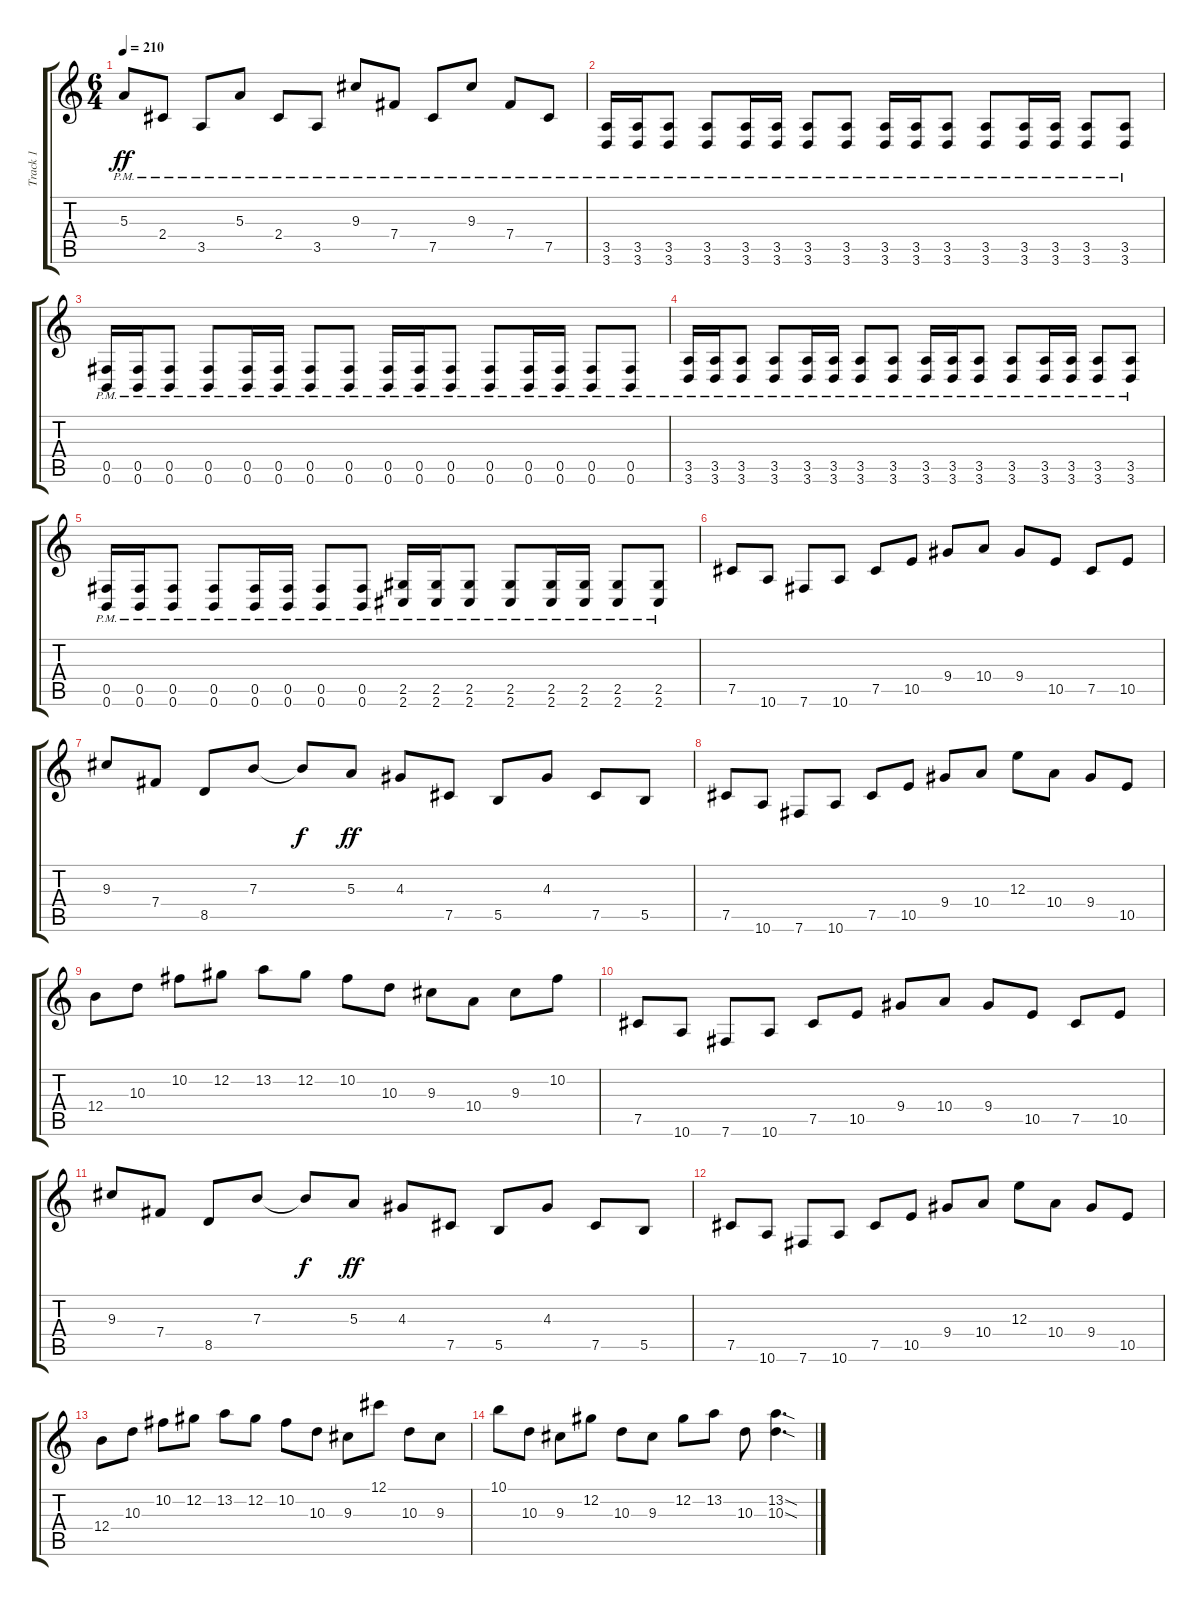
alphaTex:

\track ("Track 1" "Track 1") {instrument distortionguitar}
\staff {score tabs}
\tuning (Db4 Ab3 E3 B2 Gb2 B1) {hide}
\ts (6 4)
\tempo 210
\clef g2
\ks c
5.3{pm}.8{dy ff} 2.4{pm}.8 3.5{pm}.8 5.3{pm}.8 2.4{pm}.8 3.5{pm}.8 9.3{pm}.8 7.4{pm}.8 7.5{pm}.8 9.3{pm}.8 7.4{pm}.8 7.5{pm}.8 |
(3.5{pm} 3.6{pm}).16 (3.5{pm} 3.6{pm}).16 (3.5{pm} 3.6{pm}).8 (3.5{pm} 3.6{pm}).8 (3.5{pm} 3.6{pm}).16 (3.5{pm} 3.6{pm}).16 (3.5{pm} 3.6{pm}).8 (3.5{pm} 3.6{pm}).8 (3.5{pm} 3.6{pm}).16 (3.5{pm} 3.6{pm}).16 (3.5{pm} 3.6{pm}).8 (3.5{pm} 3.6{pm}).8 (3.5{pm} 3.6{pm}).16 (3.5{pm} 3.6{pm}).16 (3.5{pm} 3.6{pm}).8 (3.5{pm} 3.6{pm}).8 |
(0.5{pm} 0.6{pm}).16 (0.5{pm} 0.6{pm}).16 (0.5{pm} 0.6{pm}).8 (0.5{pm} 0.6{pm}).8 (0.5{pm} 0.6{pm}).16 (0.5{pm} 0.6{pm}).16 (0.5{pm} 0.6{pm}).8 (0.5{pm} 0.6{pm}).8 (0.5{pm} 0.6{pm}).16 (0.5{pm} 0.6{pm}).16 (0.5{pm} 0.6{pm}).8 (0.5{pm} 0.6{pm}).8 (0.5{pm} 0.6{pm}).16 (0.5{pm} 0.6{pm}).16 (0.5{pm} 0.6{pm}).8 (0.5{pm} 0.6{pm}).8 |
(3.5{pm} 3.6{pm}).16 (3.5{pm} 3.6{pm}).16 (3.5{pm} 3.6{pm}).8 (3.5{pm} 3.6{pm}).8 (3.5{pm} 3.6{pm}).16 (3.5{pm} 3.6{pm}).16 (3.5{pm} 3.6{pm}).8 (3.5{pm} 3.6{pm}).8 (3.5{pm} 3.6{pm}).16 (3.5{pm} 3.6{pm}).16 (3.5{pm} 3.6{pm}).8 (3.5{pm} 3.6{pm}).8 (3.5{pm} 3.6{pm}).16 (3.5{pm} 3.6{pm}).16 (3.5{pm} 3.6{pm}).8 (3.5{pm} 3.6{pm}).8 |
(0.5{pm} 0.6{pm}).16 (0.5{pm} 0.6{pm}).16 (0.5{pm} 0.6{pm}).8 (0.5{pm} 0.6{pm}).8 (0.5{pm} 0.6{pm}).16 (0.5{pm} 0.6{pm}).16 (0.5{pm} 0.6{pm}).8 (0.5{pm} 0.6{pm}).8 (2.5{pm} 2.6{pm}).16 (2.5{pm} 2.6{pm}).16 (2.5{pm} 2.6{pm}).8 (2.5{pm} 2.6{pm}).8 (2.5{pm} 2.6{pm}).16 (2.5{pm} 2.6{pm}).16 (2.5{pm} 2.6{pm}).8 (2.5{pm} 2.6{pm}).8 |
7.5.8 10.6.8 7.6.8 10.6.8 7.5.8 10.5.8 9.4.8 10.4.8 9.4.8 10.5.8 7.5.8 10.5.8 |
9.3.8 7.4.8 8.5.8 7.3.8 7.3{t}.8{dy f} 5.3.8{dy ff} 4.3.8 7.5.8 5.5.8 4.3.8 7.5.8 5.5.8 |
7.5.8 10.6.8 7.6.8 10.6.8 7.5.8 10.5.8 9.4.8 10.4.8 12.3.8 10.4.8 9.4.8 10.5.8 |
12.4.8 10.3.8 10.2.8 12.2.8 13.2.8 12.2.8 10.2.8 10.3.8 9.3.8 10.4.8 9.3.8 10.2.8 |
7.5.8 10.6.8 7.6.8 10.6.8 7.5.8 10.5.8 9.4.8 10.4.8 9.4.8 10.5.8 7.5.8 10.5.8 |
9.3.8 7.4.8 8.5.8 7.3.8 7.3{t}.8{dy f} 5.3.8{dy ff} 4.3.8 7.5.8 5.5.8 4.3.8 7.5.8 5.5.8 |
7.5.8 10.6.8 7.6.8 10.6.8 7.5.8 10.5.8 9.4.8 10.4.8 12.3.8 10.4.8 9.4.8 10.5.8 |
12.4.8 10.3.8 10.2.8 12.2.8 13.2.8 12.2.8 10.2.8 10.3.8 9.3.8 12.1.8 10.3.8 9.3.8 |
10.1.8 10.3.8 9.3.8 12.2.8 10.3.8 9.3.8 12.2.8 13.2.8 10.3.8 (13.2{sod} 10.3{sod}).4{d}
